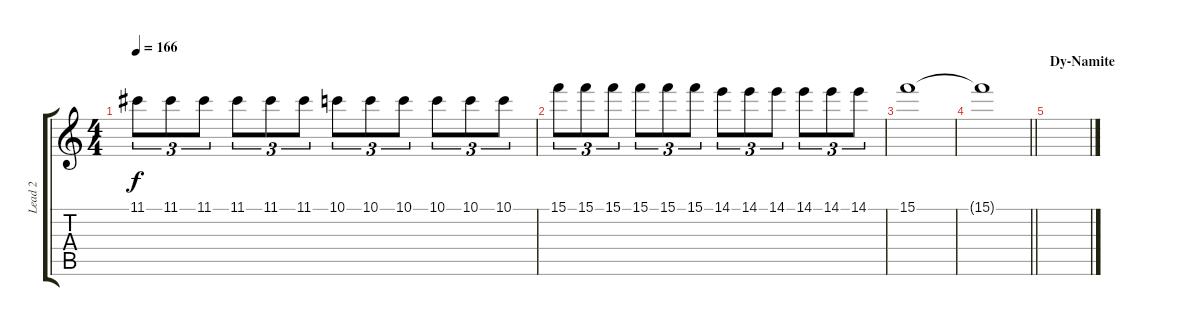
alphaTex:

\track ("Lead 2" "Lead 2") {instrument distortionguitar}
\staff {score tabs}
\tuning (D4 A3 F3 C3 G2 C2) {hide}
\ts (4 4)
\tempo 166
\clef g2
\ks c
11.1.8{tu (3 2) dy f} 11.1.8{tu (3 2)} 11.1.8{tu (3 2)} 11.1.8{tu (3 2)} 11.1.8{tu (3 2)} 11.1.8{tu (3 2)} 10.1.8{tu (3 2)} 10.1.8{tu (3 2)} 10.1.8{tu (3 2)} 10.1.8{tu (3 2)} 10.1.8{tu (3 2)} 10.1.8{tu (3 2)} |
15.1.8{tu (3 2)} 15.1.8{tu (3 2)} 15.1.8{tu (3 2)} 15.1.8{tu (3 2)} 15.1.8{tu (3 2)} 15.1.8{tu (3 2)} 14.1.8{tu (3 2)} 14.1.8{tu (3 2)} 14.1.8{tu (3 2)} 14.1.8{tu (3 2)} 14.1.8{tu (3 2)} 14.1.8{tu (3 2)} |
15.1.1 |
\barLineRight lightlight
15.1{t}.1 |
\section ("" "Dy-Namite")
